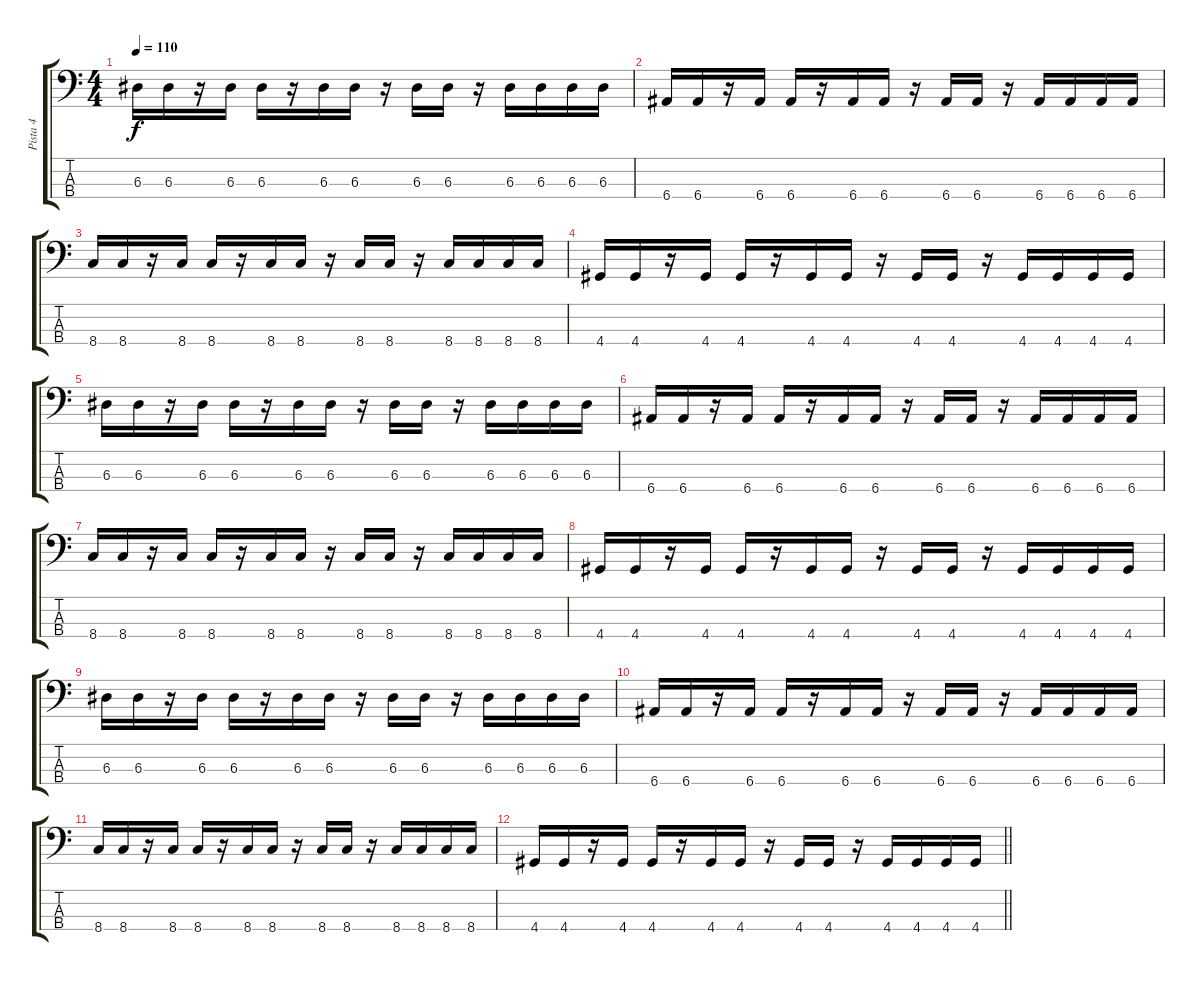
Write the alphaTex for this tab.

\track ("Pista 4" "Pista 4") {instrument electricbassfinger}
\staff {score tabs}
\tuning (G2 D2 A1 E1) {hide}
\ts (4 4)
\tempo 110
\clef f4
\ks c
6.3.16{dy f} 6.3.16 r.16 6.3.16 6.3.16 r.16 6.3.16 6.3.16 r.16 6.3.16 6.3.16 r.16 6.3.16 6.3.16 6.3.16 6.3.16 |
6.4.16 6.4.16 r.16 6.4.16 6.4.16 r.16 6.4.16 6.4.16 r.16 6.4.16 6.4.16 r.16 6.4.16 6.4.16 6.4.16 6.4.16 |
8.4.16 8.4.16 r.16 8.4.16 8.4.16 r.16 8.4.16 8.4.16 r.16 8.4.16 8.4.16 r.16 8.4.16 8.4.16 8.4.16 8.4.16 |
4.4.16 4.4.16 r.16 4.4.16 4.4.16 r.16 4.4.16 4.4.16 r.16 4.4.16 4.4.16 r.16 4.4.16 4.4.16 4.4.16 4.4.16 |
6.3.16 6.3.16 r.16 6.3.16 6.3.16 r.16 6.3.16 6.3.16 r.16 6.3.16 6.3.16 r.16 6.3.16 6.3.16 6.3.16 6.3.16 |
6.4.16 6.4.16 r.16 6.4.16 6.4.16 r.16 6.4.16 6.4.16 r.16 6.4.16 6.4.16 r.16 6.4.16 6.4.16 6.4.16 6.4.16 |
8.4.16 8.4.16 r.16 8.4.16 8.4.16 r.16 8.4.16 8.4.16 r.16 8.4.16 8.4.16 r.16 8.4.16 8.4.16 8.4.16 8.4.16 |
4.4.16 4.4.16 r.16 4.4.16 4.4.16 r.16 4.4.16 4.4.16 r.16 4.4.16 4.4.16 r.16 4.4.16 4.4.16 4.4.16 4.4.16 |
6.3.16 6.3.16 r.16 6.3.16 6.3.16 r.16 6.3.16 6.3.16 r.16 6.3.16 6.3.16 r.16 6.3.16 6.3.16 6.3.16 6.3.16 |
6.4.16 6.4.16 r.16 6.4.16 6.4.16 r.16 6.4.16 6.4.16 r.16 6.4.16 6.4.16 r.16 6.4.16 6.4.16 6.4.16 6.4.16 |
8.4.16 8.4.16 r.16 8.4.16 8.4.16 r.16 8.4.16 8.4.16 r.16 8.4.16 8.4.16 r.16 8.4.16 8.4.16 8.4.16 8.4.16 |
\barLineRight lightlight
4.4.16 4.4.16 r.16 4.4.16 4.4.16 r.16 4.4.16 4.4.16 r.16 4.4.16 4.4.16 r.16 4.4.16 4.4.16 4.4.16 4.4.16
